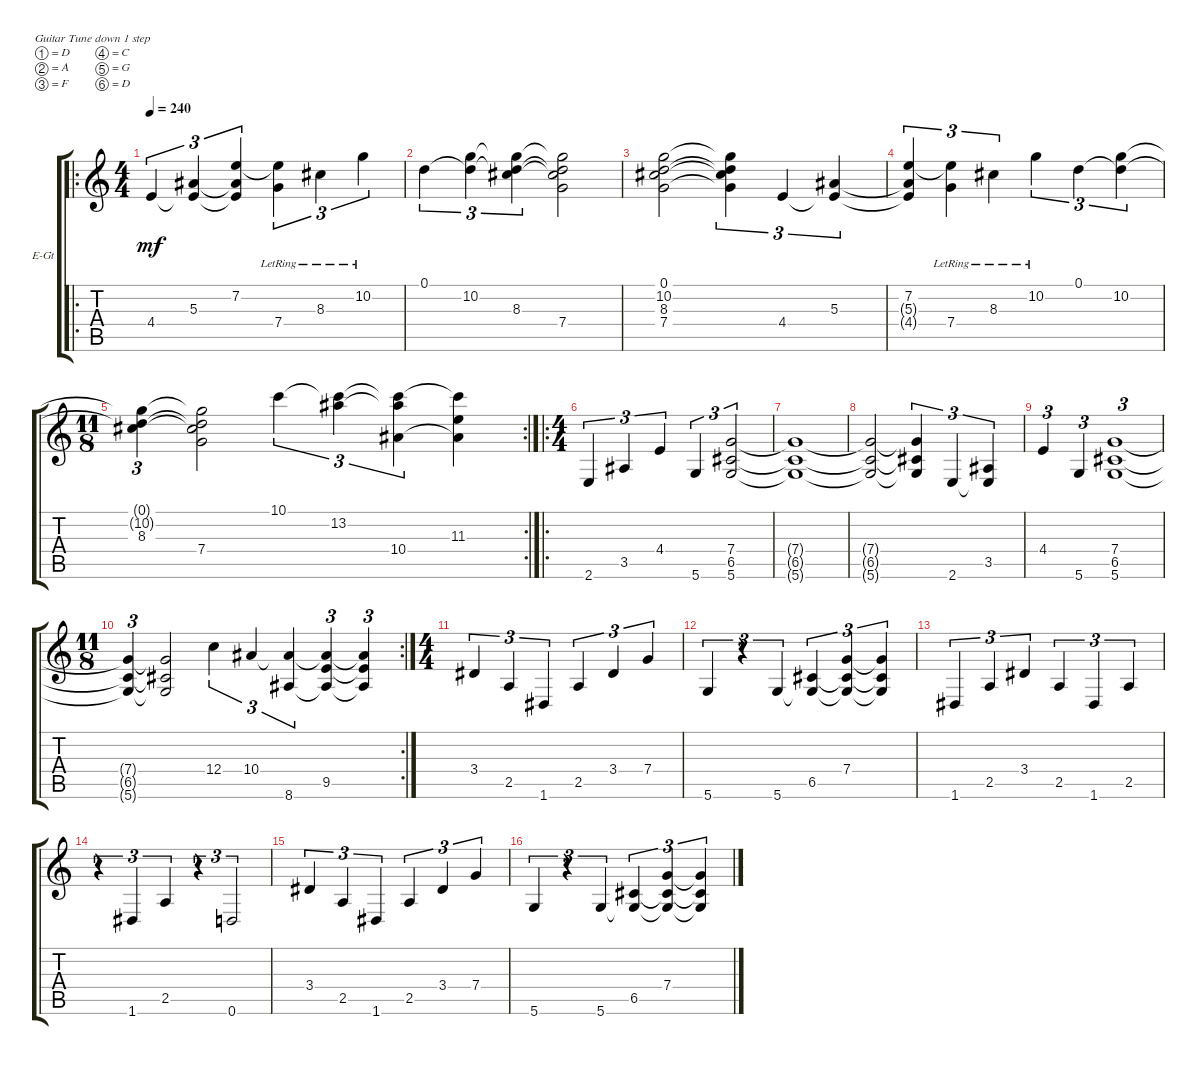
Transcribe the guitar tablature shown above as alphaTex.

\defaultSystemsLayout 4
\bracketExtendMode groupsimilarinstruments
\firstSystemTrackNameOrientation horizontal
\otherSystemsTrackNameOrientation horizontal
\track ("Electric Guitar" "E-Gt") {instrument overdrivenguitar}
\staff {score tabs}
\tuning (D4 A3 F3 C3 G2 D2)
\ro
\ts (4 4)
\tempo 240
\clef g2
\ks c
4.4.4{tu (3 2) dy mf instrument overdrivenguitar} (5.3 4.4{t}).4{tu (3 2)} (7.2 5.3{t} 4.4{t}).4{tu (3 2)} (7.4{lr} 7.2{t}).4{tu (3 2)} 8.3{lr}.4{tu (3 2)} 10.2{lr}.4{tu (3 2)} |
0.1.4{tu (3 2)} (10.2 0.1{t}).4{tu (3 2)} (8.3 0.1{t} 10.2{t}).4{tu (3 2)} (7.4 0.1{t} 10.2{t} 8.3{t}).2 |
(10.2 8.3 7.4 0.1).2 (7.4{t} 8.3{t} 10.2{t} 0.1{t}).4{tu (3 2)} 4.4.4{tu (3 2)} (5.3 4.4{t}).4{tu (3 2)} |
(7.2 5.3{t} 4.4{t}).4{tu (3 2)} (7.4{lr} 7.2{t}).4{tu (3 2)} 8.3{lr}.4{tu (3 2)} 10.2{lr}.4{tu (3 2)} 0.1.4{tu (3 2)} (10.2 0.1{t}).4{tu (3 2)} |
\rc 2
\ts (11 8)
(8.3 0.1{t} 10.2{t}).4{tu (3 2)} (7.4 0.1{t} 10.2{t} 8.3{t}).2 10.1.4{tu (3 2)} (13.2 10.1{t}).4{tu (3 2)} (13.2{t} 10.1{t} 10.4).4{tu (3 2)} (11.3 10.1{t} 10.4{t}).4 |
\ro
\ts (4 4)
2.6.4{tu (3 2)} 3.5.4{tu (3 2)} 4.4.4{tu (3 2)} 5.6.4{tu (3 2)} (5.6 6.5 7.4).2{tu (3 2)} |
(5.6{t} 6.5{t} 7.4{t}).1 |
(5.6{t} 6.5{t} 7.4{t}).2 (5.6{t} 6.5{t} 7.4{t}).4{tu (3 2)} 2.6.4{tu (3 2)} (2.6{t} 3.5).4{tu (3 2)} |
4.4.4{tu (3 2)} 5.6.4{tu (3 2)} (5.6 6.5 7.4).1{tu (3 2)} |
\rc 2
\ts (11 8)
(5.6{t} 6.5{t} 7.4{t}).4{tu (3 2)} (7.4{t} 6.5{t} 5.6{t}).2 12.4.4{tu (3 2)} 10.4.4{tu (3 2)} (8.6 10.4{t}).4{tu (3 2)} (9.5 8.6{t} 10.4{t}).4{tu (3 2)} (9.5{t} 8.6{t} 10.4{t}).4{tu (3 2)} |
\ts (4 4)
3.4.4{tu (3 2)} 2.5.4{tu (3 2)} 1.6.4{tu (3 2)} 2.5.4{tu (3 2)} 3.4.4{tu (3 2)} 7.4.4{tu (3 2)} |
5.6.4{tu (3 2)} r.4{tu (3 2)} 5.6.4{tu (3 2)} (6.5 5.6{t}).4{tu (3 2)} (7.4 5.6{t} 6.5{t}).4{tu (3 2)} (7.4{t} 6.5{t} 5.6{t}).4{tu (3 2)} |
1.6.4{tu (3 2)} 2.5.4{tu (3 2)} 3.4.4{tu (3 2)} 2.5.4{tu (3 2)} 1.6.4{tu (3 2)} 2.5.4{tu (3 2)} |
r.4{tu (3 2)} 1.6.4{tu (3 2)} 2.5.4{tu (3 2)} r.4{tu (3 2)} 0.6.2{tu (3 2)} |
3.4.4{tu (3 2)} 2.5.4{tu (3 2)} 1.6.4{tu (3 2)} 2.5.4{tu (3 2)} 3.4.4{tu (3 2)} 7.4.4{tu (3 2)} |
5.6.4{tu (3 2)} r.4{tu (3 2)} 5.6.4{tu (3 2)} (6.5 5.6{t}).4{tu (3 2)} (7.4 5.6{t} 6.5{t}).4{tu (3 2)} (7.4{t} 6.5{t} 5.6{t}).4{tu (3 2)}
